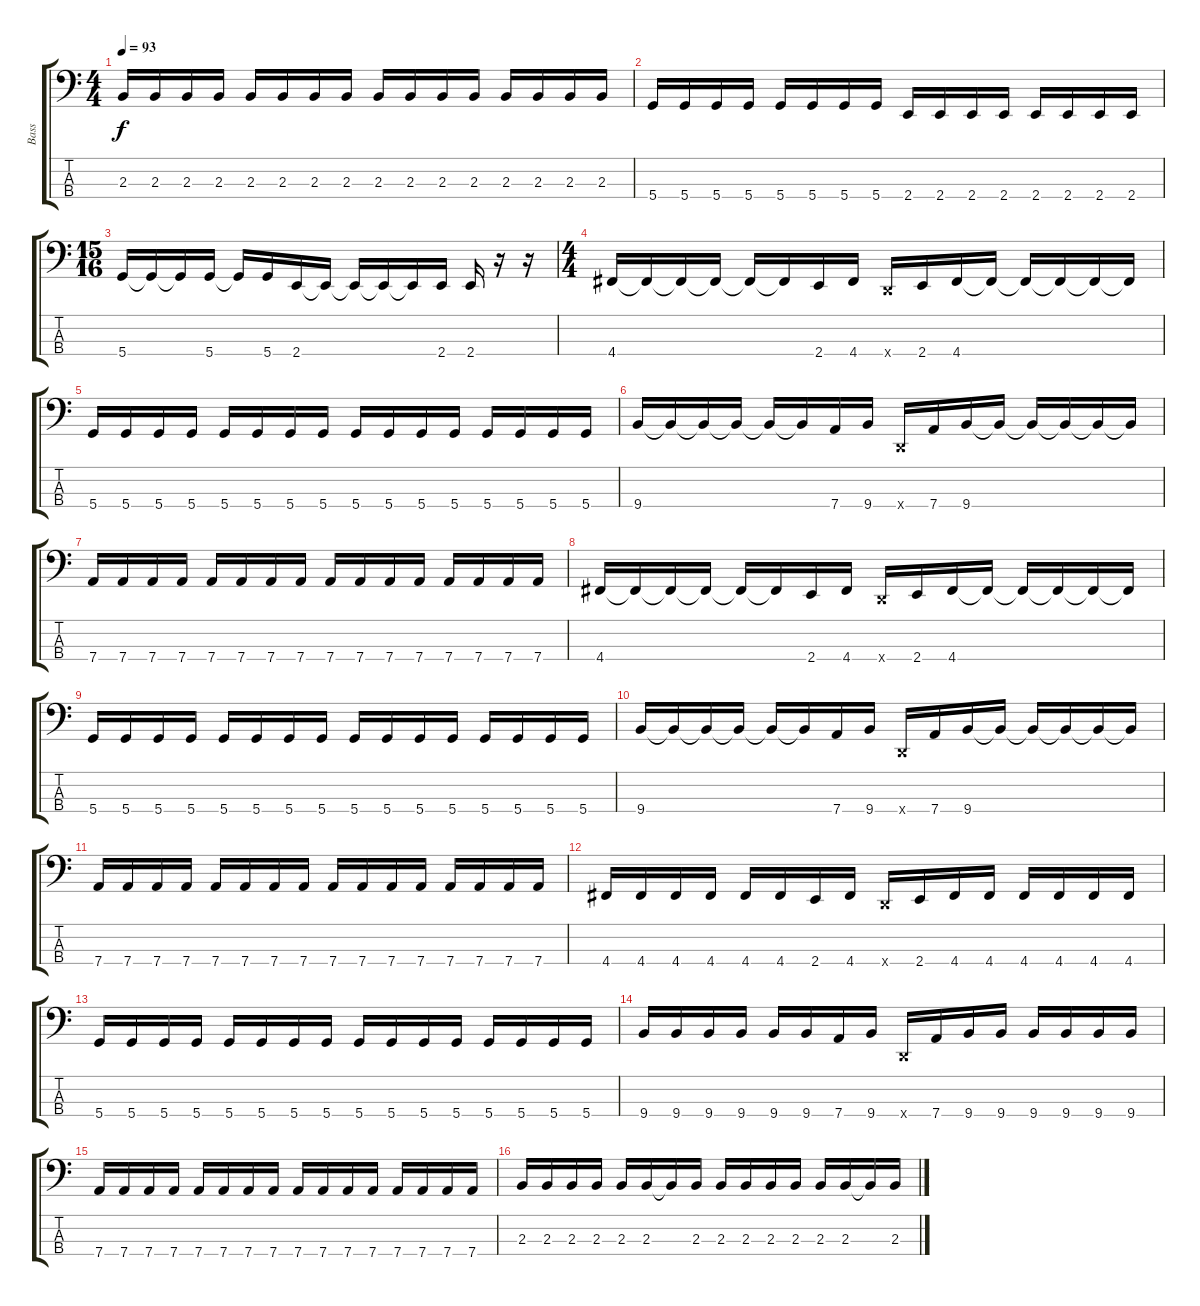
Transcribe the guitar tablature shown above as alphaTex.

\track ("Bass" "Bass") {instrument electricbasspick}
\staff {score tabs}
\tuning (G2 D2 A1 D1) {hide}
\ts (4 4)
\tempo 93
\clef f4
\ks c
2.3.16{dy f} 2.3.16 2.3.16 2.3.16 2.3.16 2.3.16 2.3.16 2.3.16 2.3.16 2.3.16 2.3.16 2.3.16 2.3.16 2.3.16 2.3.16 2.3.16 |
5.4.16 5.4.16 5.4.16 5.4.16 5.4.16 5.4.16 5.4.16 5.4.16 2.4.16 2.4.16 2.4.16 2.4.16 2.4.16 2.4.16 2.4.16 2.4.16 |
\ts (15 16)
5.4.16 5.4{t}.16 5.4{t}.16 5.4.16 5.4{t}.16 5.4.16 2.4.16 2.4{t}.16 2.4{t}.16 2.4{t}.16 2.4{t}.16 2.4.16 2.4.16 r.16 r.16 |
\ts (4 4)
4.4.16 4.4{t}.16 4.4{t}.16 4.4{t}.16 4.4{t}.16 4.4{t}.16 2.4.16 4.4.16 0.4{x}.16 2.4.16 4.4.16 4.4{t}.16 4.4{t}.16 4.4{t}.16 4.4{t}.16 4.4{t}.16 |
5.4.16 5.4.16 5.4.16 5.4.16 5.4.16 5.4.16 5.4.16 5.4.16 5.4.16 5.4.16 5.4.16 5.4.16 5.4.16 5.4.16 5.4.16 5.4.16 |
9.4.16 9.4{t}.16 9.4{t}.16 9.4{t}.16 9.4{t}.16 9.4{t}.16 7.4.16 9.4.16 0.4{x}.16 7.4.16 9.4.16 9.4{t}.16 9.4{t}.16 9.4{t}.16 9.4{t}.16 9.4{t}.16 |
7.4.16 7.4.16 7.4.16 7.4.16 7.4.16 7.4.16 7.4.16 7.4.16 7.4.16 7.4.16 7.4.16 7.4.16 7.4.16 7.4.16 7.4.16 7.4.16 |
4.4.16 4.4{t}.16 4.4{t}.16 4.4{t}.16 4.4{t}.16 4.4{t}.16 2.4.16 4.4.16 0.4{x}.16 2.4.16 4.4.16 4.4{t}.16 4.4{t}.16 4.4{t}.16 4.4{t}.16 4.4{t}.16 |
5.4.16 5.4.16 5.4.16 5.4.16 5.4.16 5.4.16 5.4.16 5.4.16 5.4.16 5.4.16 5.4.16 5.4.16 5.4.16 5.4.16 5.4.16 5.4.16 |
9.4.16 9.4{t}.16 9.4{t}.16 9.4{t}.16 9.4{t}.16 9.4{t}.16 7.4.16 9.4.16 0.4{x}.16 7.4.16 9.4.16 9.4{t}.16 9.4{t}.16 9.4{t}.16 9.4{t}.16 9.4{t}.16 |
7.4.16 7.4.16 7.4.16 7.4.16 7.4.16 7.4.16 7.4.16 7.4.16 7.4.16 7.4.16 7.4.16 7.4.16 7.4.16 7.4.16 7.4.16 7.4.16 |
4.4.16 4.4.16 4.4.16 4.4.16 4.4.16 4.4.16 2.4.16 4.4.16 0.4{x}.16 2.4.16 4.4.16 4.4.16 4.4.16 4.4.16 4.4.16 4.4.16 |
5.4.16 5.4.16 5.4.16 5.4.16 5.4.16 5.4.16 5.4.16 5.4.16 5.4.16 5.4.16 5.4.16 5.4.16 5.4.16 5.4.16 5.4.16 5.4.16 |
9.4.16 9.4.16 9.4.16 9.4.16 9.4.16 9.4.16 7.4.16 9.4.16 0.4{x}.16 7.4.16 9.4.16 9.4.16 9.4.16 9.4.16 9.4.16 9.4.16 |
7.4.16 7.4.16 7.4.16 7.4.16 7.4.16 7.4.16 7.4.16 7.4.16 7.4.16 7.4.16 7.4.16 7.4.16 7.4.16 7.4.16 7.4.16 7.4.16 |
2.3.16 2.3.16 2.3.16 2.3.16 2.3.16 2.3.16 2.3{t}.16 2.3.16 2.3.16 2.3.16 2.3.16 2.3.16 2.3.16 2.3.16 2.3{t}.16 2.3.16
